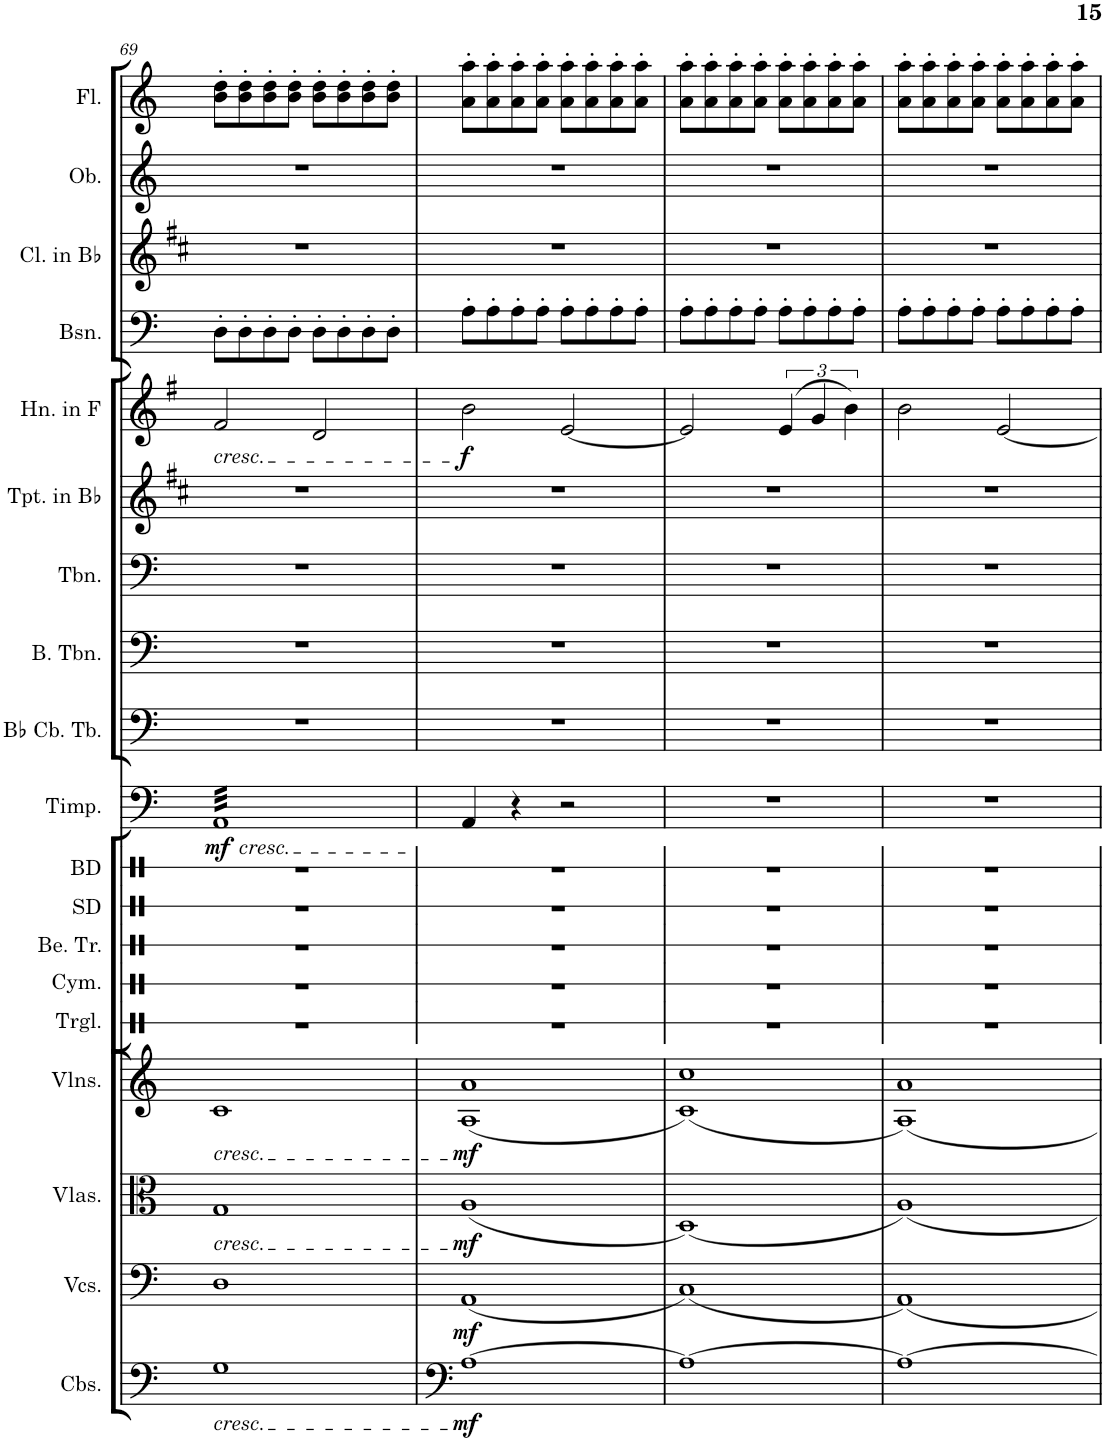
**kern	**dynam	**kern	**dynam	**kern	**dynam	**kern	**dynam	**kern	**kern	**dynam	**kern	**kern	**kern	**kern	**kern	**dynam	**kern	**kern	**kern	**kern
*part15	*part15	*part14	*part14	*part13	*part13	*part12	*part12	*part11	*part10	*part10	*part9	*part8	*part7	*part6	*part5	*part5	*part4	*part3	*part2	*part1
*staff15	*staff15	*staff14	*staff14	*staff13	*staff13	*staff12	*staff12	*staff11	*staff10	*staff10	*staff9	*staff8	*staff7	*staff6	*staff5	*staff5	*staff4	*staff3	*staff2	*staff1
*I"Contrabasses	*	*I"Violoncellos	*	*I"Violas	*	*I"Violins	*	*I"Bass Drum	*I"Timpani	*	*I"Bb Contrabass Tuba	*I"Bass Trombone	*I"Trombone	*I"Trumpet in Bb	*I"Horn in F	*	*I"Bassoon	*I"Clarinet in Bb	*I"Oboe	*I"Flute
*I'Cbs.	*	*I'Vcs.	*	*I'Vlas.	*	*I'Vlns.	*	*I'BD	*I'Timp.	*	*I'Bb Cb. Tb.	*I'B. Tbn.	*I'Tbn.	*I'Tpt. in Bb	*I'Hn. in F	*	*I'Bsn.	*I'Cl. in Bb	*I'Ob.	*I'Fl.
!!LO:PB:g=z
*clefF4	*	*clefF4	*	*clefC3	*	*clefG2	*	*clefX	*clefF4	*	*clefF4	*clefF4	*clefF4	*clefG2	*clefG2	*	*clefF4	*clefG2	*clefG2	*clefG2
*Trd7c12	*	*	*	*	*	*	*	*	*	*	*	*	*	*Trd1c2	*Trd4c7	*	*	*Trd1c2	*	*
*k[]	*	*k[]	*	*k[]	*	*k[]	*	*k[]	*k[]	*	*k[]	*k[]	*k[]	*k[f#c#]	*k[f#]	*	*k[]	*k[f#c#]	*k[]	*k[]
*M4/4	*	*M4/4	*	*M4/4	*	*M4/4	*	*M4/4	*M4/4	*	*M4/4	*M4/4	*M4/4	*M4/4	*M4/4	*	*M4/4	*M4/4	*M4/4	*M4/4
=69	=69	=69	=69	=69	=69	=69	=69	=69	=69	=69	=69	=69	=69	=69	=69	=69	=69	=69	=69	=69
!	!	!	!	!	!	!	!	!	!	!	!	!	!	!	!LO:TX:b:i:t=cresc.	!	!	!	!	!
!	!	!	!	!	!	!	!	!	!LO:TX:b:i:t=cresc.	!	!	!	!	!	!	!	!	!	!	!
!	!	!	!	!	!	!LO:TX:b:i:t=cresc.	!	!	!	!	!	!	!	!	!	!	!	!	!	!
!	!	!	!	!LO:TX:b:i:t=cresc.	!	!	!	!	!	!	!	!	!	!	!	!	!	!	!	!
!LO:TX:b:i:t=cresc.	!	!	!	!	!	!	!	!	!	!	!	!	!	!	!	!	!	!	!	!
!	!	!	!	!	!	!	!	!	!	!LO:DY:b	!	!	!	!	!	!	!	!	!	!
*	*	*	*	*	*	*	*	*	*tremolo	*	*	*	*	*	*	*	*	*	*	*
1G	.	1D	.	1G	.	1c	.	1r	32AALLL	mf	1r	1r	1r	1r	2f#/	.	8D'\L	1r	1r	8b\' 8dd\'L
.	.	.	.	.	.	.	.	.	32AA	.	.	.	.	.	.	.	.	.	.	.
.	.	.	.	.	.	.	.	.	32AA	.	.	.	.	.	.	.	.	.	.	.
.	.	.	.	.	.	.	.	.	32AA	.	.	.	.	.	.	.	.	.	.	.
.	.	.	.	.	.	.	.	.	32AA	.	.	.	.	.	.	.	8D'\	.	.	8b\' 8dd\'
.	.	.	.	.	.	.	.	.	32AA	.	.	.	.	.	.	.	.	.	.	.
.	.	.	.	.	.	.	.	.	32AA	.	.	.	.	.	.	.	.	.	.	.
.	.	.	.	.	.	.	.	.	32AA	.	.	.	.	.	.	.	.	.	.	.
.	.	.	.	.	.	.	.	.	32AA	.	.	.	.	.	.	.	8D'\	.	.	8b\' 8dd\'
.	.	.	.	.	.	.	.	.	32AA	.	.	.	.	.	.	.	.	.	.	.
.	.	.	.	.	.	.	.	.	32AA	.	.	.	.	.	.	.	.	.	.	.
.	.	.	.	.	.	.	.	.	32AA	.	.	.	.	.	.	.	.	.	.	.
.	.	.	.	.	.	.	.	.	32AA	.	.	.	.	.	.	.	8D'\J	.	.	8b\' 8dd\'J
.	.	.	.	.	.	.	.	.	32AA	.	.	.	.	.	.	.	.	.	.	.
.	.	.	.	.	.	.	.	.	32AA	.	.	.	.	.	.	.	.	.	.	.
.	.	.	.	.	.	.	.	.	32AA	.	.	.	.	.	.	.	.	.	.	.
.	.	.	.	.	.	.	.	.	32AA	.	.	.	.	.	2d/	.	8D'\L	.	.	8b\' 8dd\'L
.	.	.	.	.	.	.	.	.	32AA	.	.	.	.	.	.	.	.	.	.	.
.	.	.	.	.	.	.	.	.	32AA	.	.	.	.	.	.	.	.	.	.	.
.	.	.	.	.	.	.	.	.	32AA	.	.	.	.	.	.	.	.	.	.	.
.	.	.	.	.	.	.	.	.	32AA	.	.	.	.	.	.	.	8D'\	.	.	8b\' 8dd\'
.	.	.	.	.	.	.	.	.	32AA	.	.	.	.	.	.	.	.	.	.	.
.	.	.	.	.	.	.	.	.	32AA	.	.	.	.	.	.	.	.	.	.	.
.	.	.	.	.	.	.	.	.	32AA	.	.	.	.	.	.	.	.	.	.	.
.	.	.	.	.	.	.	.	.	32AA	.	.	.	.	.	.	.	8D'\	.	.	8b\' 8dd\'
.	.	.	.	.	.	.	.	.	32AA	.	.	.	.	.	.	.	.	.	.	.
.	.	.	.	.	.	.	.	.	32AA	.	.	.	.	.	.	.	.	.	.	.
.	.	.	.	.	.	.	.	.	32AA	.	.	.	.	.	.	.	.	.	.	.
.	.	.	.	.	.	.	.	.	32AA	.	.	.	.	.	.	.	8D'\J	.	.	8b\' 8dd\'J
.	.	.	.	.	.	.	.	.	32AA	.	.	.	.	.	.	.	.	.	.	.
.	.	.	.	.	.	.	.	.	32AA	.	.	.	.	.	.	.	.	.	.	.
.	.	.	.	.	.	.	.	.	32AAJJJ	.	.	.	.	.	.	.	.	.	.	.
*	*	*	*	*	*	*	*	*	*Xtremolo	*	*	*	*	*	*	*	*	*	*	*
=70	=70	=70	=70	=70	=70	=70	=70	=70	=70	=70	=70	=70	=70	=70	=70	=70	=70	=70	=70	=70
!	!LO:DY:b	!	!LO:DY:b	!	!LO:DY:b	!	!LO:DY:b	!	!	!	!	!	!	!	!	!LO:DY:b	!	!	!	!
[1A	mf	(1AA	mf	(1A	mf	(1A 1a	mf	1r	4AA/	.	1r	1r	1r	1r	2b\	f	8A'\L	1r	1r	8a\' 8aa\'L
.	.	.	.	.	.	.	.	.	.	.	.	.	.	.	.	.	8A'\	.	.	8a\' 8aa\'
.	.	.	.	.	.	.	.	.	4r	.	.	.	.	.	.	.	8A'\	.	.	8a\' 8aa\'
.	.	.	.	.	.	.	.	.	.	.	.	.	.	.	.	.	8A'\J	.	.	8a\' 8aa\'J
.	.	.	.	.	.	.	.	.	2r	.	.	.	.	.	[2e/	.	8A'\L	.	.	8a\' 8aa\'L
.	.	.	.	.	.	.	.	.	.	.	.	.	.	.	.	.	8A'\	.	.	8a\' 8aa\'
.	.	.	.	.	.	.	.	.	.	.	.	.	.	.	.	.	8A'\	.	.	8a\' 8aa\'
.	.	.	.	.	.	.	.	.	.	.	.	.	.	.	.	.	8A'\J	.	.	8a\' 8aa\'J
=71	=71	=71	=71	=71	=71	=71	=71	=71	=71	=71	=71	=71	=71	=71	=71	=71	=71	=71	=71	=71
1A_	.	(1C)	.	(1D)	.	(1c 1cc)	.	1r	1r	.	1r	1r	1r	1r	2e/]	.	8A'\L	1r	1r	8a\' 8aa\'L
.	.	.	.	.	.	.	.	.	.	.	.	.	.	.	.	.	8A'\	.	.	8a\' 8aa\'
.	.	.	.	.	.	.	.	.	.	.	.	.	.	.	.	.	8A'\	.	.	8a\' 8aa\'
.	.	.	.	.	.	.	.	.	.	.	.	.	.	.	.	.	8A'\J	.	.	8a\' 8aa\'J
.	.	.	.	.	.	.	.	.	.	.	.	.	.	.	(6e/	.	8A'\L	.	.	8a\' 8aa\'L
.	.	.	.	.	.	.	.	.	.	.	.	.	.	.	.	.	8A'\	.	.	8a\' 8aa\'
.	.	.	.	.	.	.	.	.	.	.	.	.	.	.	6g/	.	.	.	.	.
.	.	.	.	.	.	.	.	.	.	.	.	.	.	.	.	.	8A'\	.	.	8a\' 8aa\'
.	.	.	.	.	.	.	.	.	.	.	.	.	.	.	6b\)	.	.	.	.	.
.	.	.	.	.	.	.	.	.	.	.	.	.	.	.	.	.	8A'\J	.	.	8a\' 8aa\'J
=72	=72	=72	=72	=72	=72	=72	=72	=72	=72	=72	=72	=72	=72	=72	=72	=72	=72	=72	=72	=72
1A_	.	1AA)	.	1A)	.	1A 1a)	.	1r	1r	.	1r	1r	1r	1r	2b\	.	8A'\L	1r	1r	8a\' 8aa\'L
.	.	.	.	.	.	.	.	.	.	.	.	.	.	.	.	.	8A'\	.	.	8a\' 8aa\'
.	.	.	.	.	.	.	.	.	.	.	.	.	.	.	.	.	8A'\	.	.	8a\' 8aa\'
.	.	.	.	.	.	.	.	.	.	.	.	.	.	.	.	.	8A'\J	.	.	8a\' 8aa\'J
.	.	.	.	.	.	.	.	.	.	.	.	.	.	.	[2e/	.	8A'\L	.	.	8a\' 8aa\'L
.	.	.	.	.	.	.	.	.	.	.	.	.	.	.	.	.	8A'\	.	.	8a\' 8aa\'
.	.	.	.	.	.	.	.	.	.	.	.	.	.	.	.	.	8A'\	.	.	8a\' 8aa\'
.	.	.	.	.	.	.	.	.	.	.	.	.	.	.	.	.	8A'\J	.	.	8a\' 8aa\'J
=	=	=	=	=	=	=	=	=	=	=	=	=	=	=	=	=	=	=	=	=
*-	*-	*-	*-	*-	*-	*-	*-	*-	*-	*-	*-	*-	*-	*-	*-	*-	*-	*-	*-	*-
